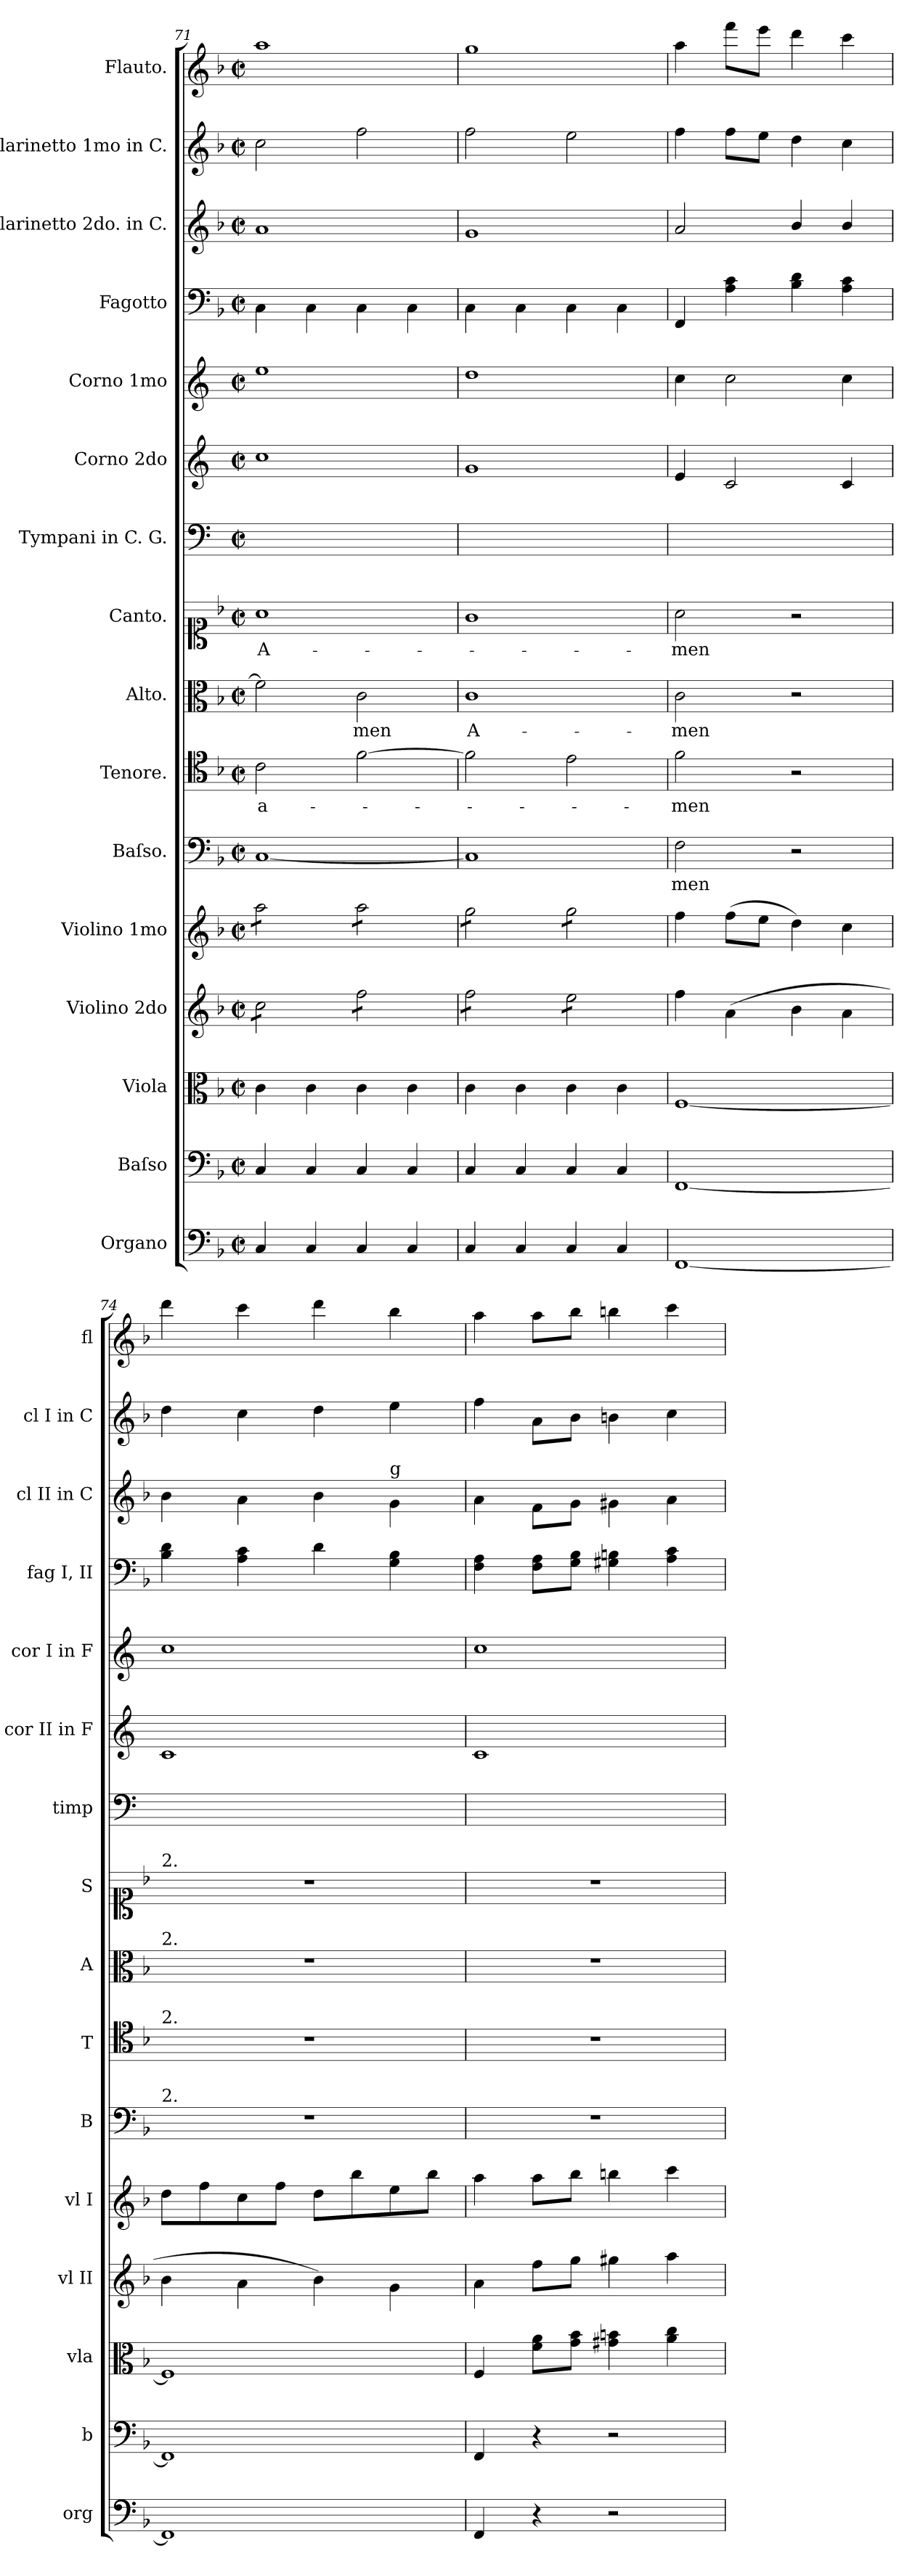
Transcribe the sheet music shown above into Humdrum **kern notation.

**kern	**kern	**kern	**kern	**kern	**kern	**text	**kern	**text	**kern	**text	**kern	**text	**kern	**kern	**kern	**kern	**kern	**kern	**kern
*part16	*part15	*part14	*part13	*part12	*part11	*part11	*part10	*part10	*part9	*part9	*part8	*part8	*part7	*part6	*part5	*part4	*part3	*part2	*part1
*staff16	*staff15	*staff14	*staff13	*staff12	*staff11	*staff11	*staff10	*staff10	*staff9	*staff9	*staff8	*staff8	*staff7	*staff6	*staff5	*staff4	*staff3	*staff2	*staff1
*I"Organo	*I"Baſso	*I"Viola	*I"Violino 2do	*I"Violino 1mo	*I"Baſso.	*	*I"Tenore.	*	*I"Alto.	*	*I"Canto.	*	*I"Tympani in C. G.	*I"Corno 2do	*I"Corno 1mo	*I"Fagotto	*I"Clarinetto 2do. in C.	*I"Clarinetto 1mo in C.	*I"Flauto.
*I'org	*I'b	*I'vla	*I'vl II	*I'vl I	*I'B	*	*I'T	*	*I'A	*	*I'S	*	*I'timp	*I'cor II in F	*I'cor I in F	*I'fag I, II	*I'cl II in C	*I'cl I in C	*I'fl
*clefF4	*clefF4	*clefC3	*clefG2	*clefG2	*clefF4	*	*clefC4	*	*clefC3	*	*clefC1	*	*clefF4	*clefG2	*clefG2	*clefF4	*clefG2	*clefG2	*clefG2
*	*	*	*	*	*	*	*	*	*	*	*	*	*	*ITrd4c7	*ITrd4c7	*	*	*	*
*k[b-]	*k[b-]	*k[b-]	*k[b-]	*k[b-]	*k[b-]	*	*k[b-]	*	*k[b-]	*	*k[b-]	*	*k[]	*k[b-]	*k[b-]	*k[b-]	*k[b-]	*k[b-]	*k[b-]
*F:	*F:	*F:	*F:	*F:	*F:	*	*F:	*	*F:	*	*F:	*	*	*	*	*F:	*F:	*F:	*F:
*M2/2	*M2/2	*M2/2	*M2/2	*M2/2	*M2/2	*	*M2/2	*	*M2/2	*	*M2/2	*	*M2/2	*M2/2	*M2/2	*M2/2	*M2/2	*M2/2	*M2/2
*met(c|)	*met(c|)	*met(c|)	*met(c|)	*met(c|)	*met(c|)	*	*met(c|)	*	*met(c|)	*	*met(c|)	*	*met(c|)	*met(c|)	*met(c|)	*met(c|)	*met(c|)	*met(c|)	*met(c|)
=71	=71	=71	=71	=71	=71	=71	=71	=71	=71	=71	=71	=71	=71	=71	=71	=71	=71	=71	=71
*	*	*	*tremolo	*	*	*	*	*	*	*	*	*	*	*	*	*	*	*	*
*	*	*	*	*tremolo	*	*	*	*	*	*	*	*	*	*	*	*	*	*	*
4C/	4C/	4c\	8cc\L	8aa\L	[1C	.	2c\	a-	2f\]	.	1a	A-	1ryy	1f	1a	4C\	1a	2cc\	1aa
.	.	.	8cc\	8aa\	.	.	.	.	.	.	.	.	.	.	.	.	.	.	.
4C/	4C/	4c\	8cc\	8aa\	.	.	.	.	.	.	.	.	.	.	.	4C\	.	.	.
.	.	.	8cc\J	8aa\J	.	.	.	.	.	.	.	.	.	.	.	.	.	.	.
4C/	4C/	4c\	8ff\L	8aa\L	.	.	[2f\	.	2c\	-men	.	.	.	.	.	4C\	.	2ff\	.
.	.	.	8ff\	8aa\	.	.	.	.	.	.	.	.	.	.	.	.	.	.	.
4C/	4C/	4c\	8ff\	8aa\	.	.	.	.	.	.	.	.	.	.	.	4C\	.	.	.
.	.	.	8ff\J	8aa\J	.	.	.	.	.	.	.	.	.	.	.	.	.	.	.
=72	=72	=72	=72	=72	=72	=72	=72	=72	=72	=72	=72	=72	=72	=72	=72	=72	=72	=72	=72
4C/	4C/	4c\	8ff\L	8gg\L	1C]	.	2f\]	.	1c	A-	1g	.	1ryy	1c	1g	4C\	1g	2ff\	1gg
.	.	.	8ff\	8gg\	.	.	.	.	.	.	.	.	.	.	.	.	.	.	.
4C/	4C/	4c\	8ff\	8gg\	.	.	.	.	.	.	.	.	.	.	.	4C\	.	.	.
.	.	.	8ff\J	8gg\J	.	.	.	.	.	.	.	.	.	.	.	.	.	.	.
4C/	4C/	4c\	8ee\L	8gg\L	.	.	2e\	.	.	.	.	.	.	.	.	4C\	.	2ee\	.
.	.	.	8ee\	8gg\	.	.	.	.	.	.	.	.	.	.	.	.	.	.	.
4C/	4C/	4c\	8ee\	8gg\	.	.	.	.	.	.	.	.	.	.	.	4C\	.	.	.
.	.	.	8ee\J	8gg\J	.	.	.	.	.	.	.	.	.	.	.	.	.	.	.
*	*	*	*	*Xtremolo	*	*	*	*	*	*	*	*	*	*	*	*	*	*	*
*	*	*	*Xtremolo	*	*	*	*	*	*	*	*	*	*	*	*	*	*	*	*
=73	=73	=73	=73	=73	=73	=73	=73	=73	=73	=73	=73	=73	=73	=73	=73	=73	=73	=73	=73
[1FF	[1FF	[1F	4ff\	4ff\	2F\	-men	2f\	-men	2c\	-men	2a\	-men	1ryy	4A/	4f\	4FF/	2a/	4ff\	4aa\
.	.	.	(4a\	(8ff\L	.	.	.	.	.	.	.	.	.	2F/	2f\	4A\ 4c\	.	8ff\L	8fff\L
.	.	.	.	8ee\J	.	.	.	.	.	.	.	.	.	.	.	.	.	8ee\J	8eee\J
.	.	.	4b-\	4dd\)	2r	.	2r	.	2r	.	2r	.	.	.	.	4B-\ 4d\	4b-/	4dd\	4ddd\
.	.	.	4a\	4cc\	.	.	.	.	.	.	.	.	.	4F/	4f\	4A\ 4c\	4b-/	4cc\	4ccc\
=74	=74	=74	=74	=74	=74	=74	=74	=74	=74	=74	=74	=74	=74	=74	=74	=74	=74	=74	=74
!	!	!	!	!	!	!	!	!	!	!	!LO:TX:a:t=2.	!	!	!	!	!	!	!	!
!	!	!	!	!	!	!	!	!	!LO:TX:a:t=2.	!	!	!	!	!	!	!	!	!	!
!	!	!	!	!	!	!	!LO:TX:a:t=2.	!	!	!	!	!	!	!	!	!	!	!	!
!	!	!	!	!	!LO:TX:a:t=2.	!	!	!	!	!	!	!	!	!	!	!	!	!	!
1FF]	1FF]	1F]	4b-\	8dd\L	1r	.	1r	.	1r	.	1r	.	1ryy	1F	1f	4B-\ 4d\	4b-\	4dd\	4ddd\
.	.	.	.	8ff\	.	.	.	.	.	.	.	.	.	.	.	.	.	.	.
.	.	.	4a\	8cc\	.	.	.	.	.	.	.	.	.	.	.	4A\ 4c\	4a\	4cc\	4ccc\
.	.	.	.	8ff\J	.	.	.	.	.	.	.	.	.	.	.	.	.	.	.
.	.	.	4b-\)	8dd\L	.	.	.	.	.	.	.	.	.	.	.	4d\	4b-\	4dd\	4ddd\
.	.	.	.	8bb-\	.	.	.	.	.	.	.	.	.	.	.	.	.	.	.
!	!	!	!	!	!	!	!	!	!	!	!	!	!	!	!	!	!LO:TX:a:t=g	!	!
.	.	.	4g\	8ee\	.	.	.	.	.	.	.	.	.	.	.	4G\ 4B-\	4g\	4ee\	4bb-\
.	.	.	.	8bb-\J	.	.	.	.	.	.	.	.	.	.	.	.	.	.	.
=75	=75	=75	=75	=75	=75	=75	=75	=75	=75	=75	=75	=75	=75	=75	=75	=75	=75	=75	=75
4FF/	4FF/	4F/	4a\	4aa\	1r	.	1r	.	1r	.	1r	.	1ryy	1F	1f	4F\ 4A\	4a\	4ff\	4aa\
4r	4r	8f\ 8a\L	8ff\L	8aa\L	.	.	.	.	.	.	.	.	.	.	.	8F\ 8A\L	8f\L	8a\L	8aa\L
.	.	8g\ 8b-\J	8gg\J	8bb-\J	.	.	.	.	.	.	.	.	.	.	.	8G\ 8B-\J	8g\J	8b-\J	8bb-\J
2r	2r	4g#X\ 4bn\	4gg#X\	4bbn\	.	.	.	.	.	.	.	.	.	.	.	4G#X\ 4Bn\	4g#X\	4bn\	4bbn\
.	.	4a\ 4cc\	4aa\	4ccc\	.	.	.	.	.	.	.	.	.	.	.	4A\ 4c\	4a\	4cc\	4ccc\
=	=	=	=	=	=	=	=	=	=	=	=	=	=	=	=	=	=	=	=
*-	*-	*-	*-	*-	*-	*-	*-	*-	*-	*-	*-	*-	*-	*-	*-	*-	*-	*-	*-
